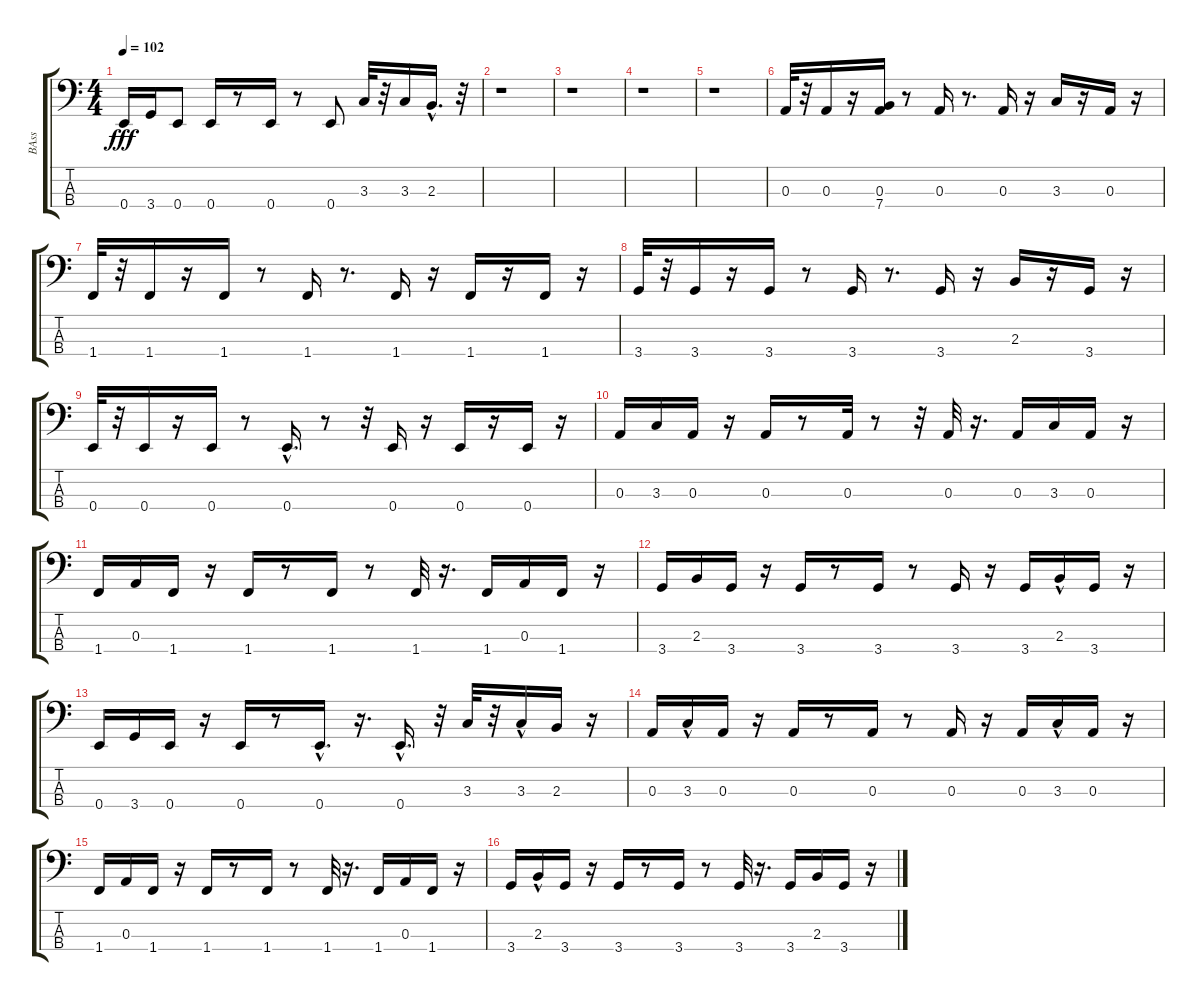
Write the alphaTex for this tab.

\track ("BAss" "BAss") {instrument electricbassfinger}
\staff {score tabs}
\tuning (G2 D2 A1 E1) {hide}
\ts (4 4)
\tempo 102
\clef f4
\ks c
0.4.16{dy fff} 3.4.16 0.4.8 0.4.16 r.8 0.4.16 r.8 0.4.8 3.3.32 r.32 3.3.16 2.3{hac}.16{d} r.32 |
r.1 |
r.1 |
r.1 |
r.1 |
0.3.32 r.32 0.3.16 r.16 (0.3 7.4).16 r.8 0.3.16 r.8{d} 0.3.16 r.16 3.3.16 r.16 0.3.16 r.16 |
1.4.32 r.32 1.4.16 r.16 1.4.16 r.8 1.4.16 r.8{d} 1.4.16 r.16 1.4.16 r.16 1.4.16 r.16 |
3.4.32 r.32 3.4.16 r.16 3.4.16 r.8 3.4.16 r.8{d} 3.4.16 r.16 2.3.16 r.16 3.4.16 r.16 |
0.4.32 r.32 0.4.16 r.16 0.4.16 r.8 0.4{hac}.16{d} r.8 r.32 0.4.16 r.16 0.4.16 r.16 0.4.16 r.16 |
0.3.16 3.3.16 0.3.16 r.16 0.3.16 r.8 0.3.32 r.8 r.32 0.3.32 r.16{d} 0.3.16 3.3.16 0.3.16 r.16 |
1.4.16 0.3.16 1.4.16 r.16 1.4.16 r.8 1.4.16 r.8 1.4.32 r.16{d} 1.4.16 0.3.16 1.4.16 r.16 |
3.4.16 2.3.16 3.4.16 r.16 3.4.16 r.8 3.4.16 r.8 3.4.16 r.16 3.4.16 2.3{hac}.16 3.4.16 r.16 |
0.4.16 3.4.16 0.4.16 r.16 0.4.16 r.8 0.4{hac}.16{d} r.16{d} 0.4{hac}.16{d} r.32 3.3.32 r.32 3.3{hac}.16 2.3.16 r.16 |
0.3.16 3.3{hac}.16 0.3.16 r.16 0.3.16 r.8 0.3.16 r.8 0.3.16 r.16 0.3.16 3.3{hac}.16 0.3.16 r.16 |
1.4.16 0.3.16 1.4.16 r.16 1.4.16 r.8 1.4.16 r.8 1.4.32 r.16{d} 1.4.16 0.3.16 1.4.16 r.16 |
3.4.16 2.3{hac}.16 3.4.16 r.16 3.4.16 r.8 3.4.16 r.8 3.4.32 r.16{d} 3.4.16 2.3.16 3.4.16 r.16
